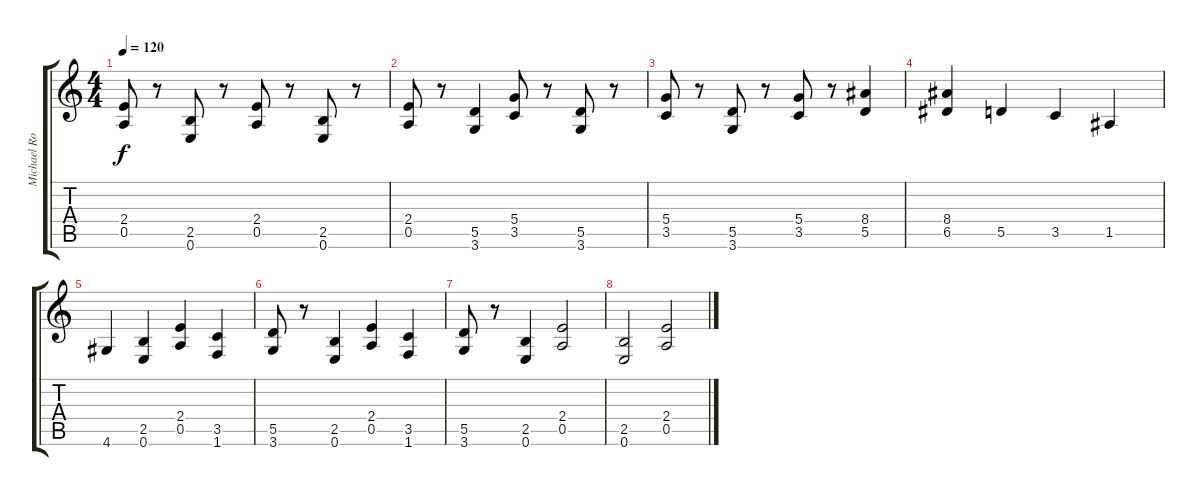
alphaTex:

\track ("Michael Romeo (Base)" "Michael Ro") {instrument distortionguitar}
\staff {score tabs}
\tuning (E4 B3 G3 D3 A2 E2) {hide}
\ts (4 4)
\tempo 120
\clef g2
\ks c
(2.4 0.5).8{dy f instrument distortionguitar} r.8 (2.5 0.6).8 r.8 (2.4 0.5).8 r.8 (2.5 0.6).8 r.8 |
(2.4 0.5).8 r.8 (5.5 3.6).4 (5.4 3.5).8 r.8 (5.5 3.6).8 r.8 |
(5.4 3.5).8 r.8 (5.5 3.6).8 r.8 (5.4 3.5).8 r.8 (8.4 5.5).4 |
(8.4 6.5).4 5.5.4 3.5.4 1.5.4 |
4.6.4 (2.5 0.6).4 (2.4 0.5).4 (3.5 1.6).4 |
(5.5 3.6).8 r.8 (2.5 0.6).4 (2.4 0.5).4 (3.5 1.6).4 |
(5.5 3.6).8 r.8 (2.5 0.6).4 (2.4 0.5).2 |
(2.5 0.6).2 (2.4 0.5).2
